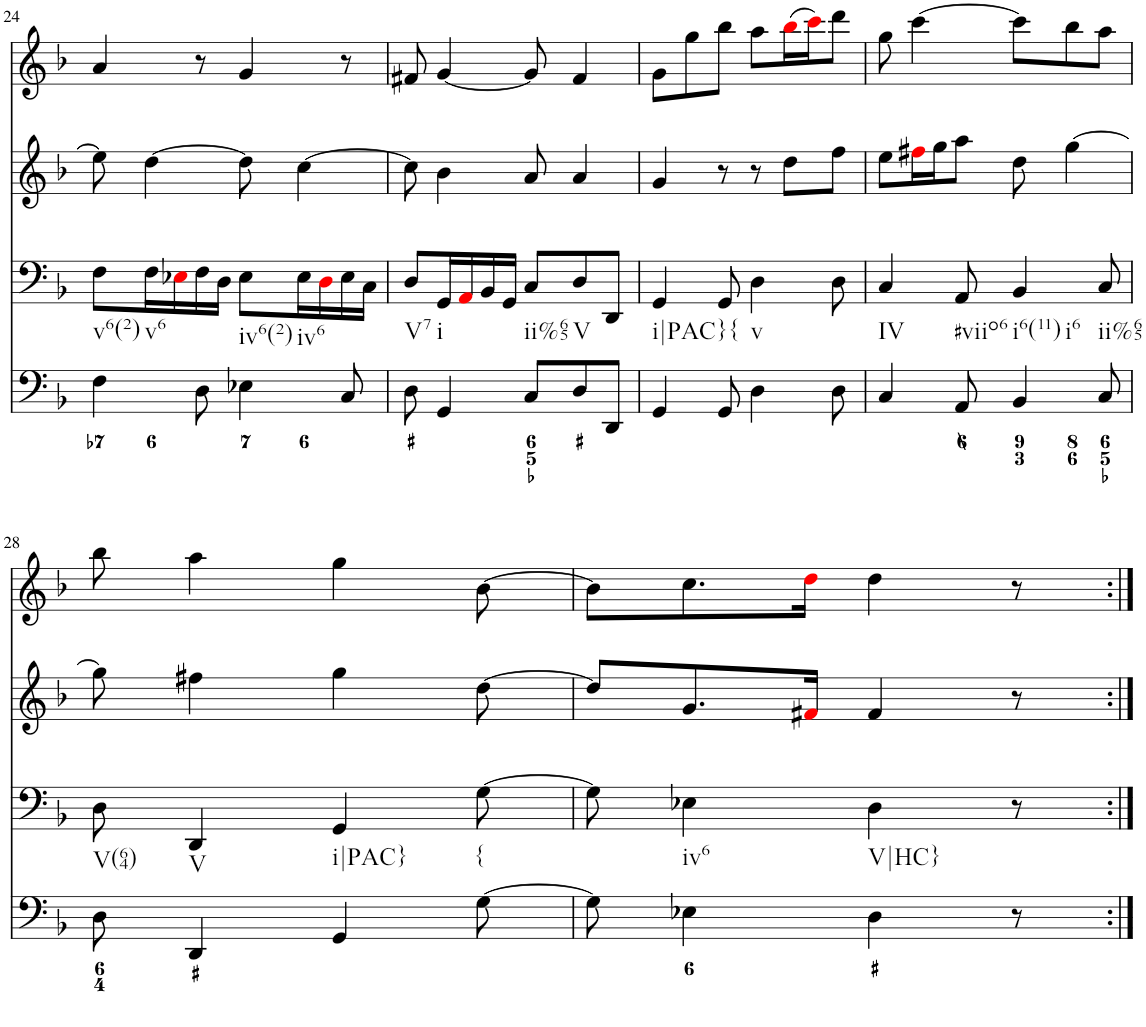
**kern	**kern	**kern	**kern
*part4	*part3	*part2	*part1
*staff4	*staff3	*staff2	*staff1
*I"violn	*I"violn	*I"cello	*I"organ
!!LO:PB:g=z
*clefF4	*clefF4	*clefG2	*clefG2
*k[b-]	*k[b-]	*k[b-]	*k[b-]
*d:	*d:	*d:	*d:
*M6/8	*M6/8	*M6/8	*M6/8
=24	=24	=24	=24
!	!LO:TX:b:t=v6(2)	!	!
4F\	8F\L	8ee-\]	4a/
!	!LO:TX:b:t=v6	!	!
.	16F\L	[4dd\	.
.	16E-Xi\	.	.
8D\	16F\	.	8r
.	16D\JJ	.	.
!	!LO:TX:b:t=iv6(2)	!	!
4E-X\	8E-\L	8dd\]	4g/
!	!LO:TX:b:t=iv6	!	!
.	16E-\L	[4cc\	.
.	16Di\	.	.
8C/	16E-\	.	8r
.	16C\JJ	.	.
=25	=25	=25	=25
!	!LO:TX:b:t=V7	!	!
8D\	8D/L	8cc\]	8f#X/
!	!LO:TX:b:t=i	!	!
4GG/	16GG/L	4b-\	[4g/
.	16AAi/	.	.
.	16BB-/	.	.
.	16GG/JJ	.	.
!	!LO:TX:b:t=ii%65	!	!
8C/L	8C/L	8a/	8g/]
!	!LO:TX:b:t=V	!	!
8D/	8D/	4a/	4f#/
8DD/J	8DD/J	.	.
=26	=26	=26	=26
!	!LO:TX:b:t=i|PAC}{	!	!
4GG/	4GG/	4g/	8g\L
.	.	.	8gg\
8GG/	8GG/	8r	8bb-\J
!	!LO:TX:b:t=v	!	!
4D\	4D\	8r	8aa\L
.	.	8dd\L	(16bb-i\L
.	.	.	16ccci\J)
8D\	8D\	8ff\J	8ddd\J
=27	=27	=27	=27
!	!LO:TX:b:t=IV	!	!
4C/	4C/	8ee\L	8gg\
.	.	16ff#Xi\L	[4ccc\
.	.	16gg\J	.
!	!LO:TX:b:t=#viio6	!	!
8AA/	8AA/	8aa\J	.
!	!LO:TX:b:t=i6(11)	!	!
!	!LO:TX:b:t=i6	!	!
4BB-/	4BB-/	8dd\	8ccc\L]
.	.	[4gg\	8bb-\
!	!LO:TX:b:t=ii%65	!	!
8C/	8C/	.	8aa\J
!!LO:LB:g=z
=28	=28	=28	=28
!	!LO:TX:b:t=V(64)	!	!
8D\	8D\	8gg\]	8bb-\
!	!LO:TX:b:t=V	!	!
4DD/	4DD/	4ff#X\	4aa\
!	!LO:TX:b:t=i|PAC}	!	!
4GG/	4GG/	4gg\	4gg\
!	!LO:TX:b:t={	!	!
[8G\	[8G\	[8dd\	[8b-\
=29	=29	=29	=29
8G\]	8G\]	8dd/L]	8b-\L]
!	!LO:TX:b:t=iv6	!	!
4E-X\	4E-X\	8.g/	8.cc\
.	.	16f#Xi/Jk	16ddi\Jk
!	!LO:TX:b:t=V|HC}	!	!
4D\	4D\	4f#/	4dd\
8r	8r	8r	8r
=:|!	=:|!	=:|!	=:|!
*-	*-	*-	*-
